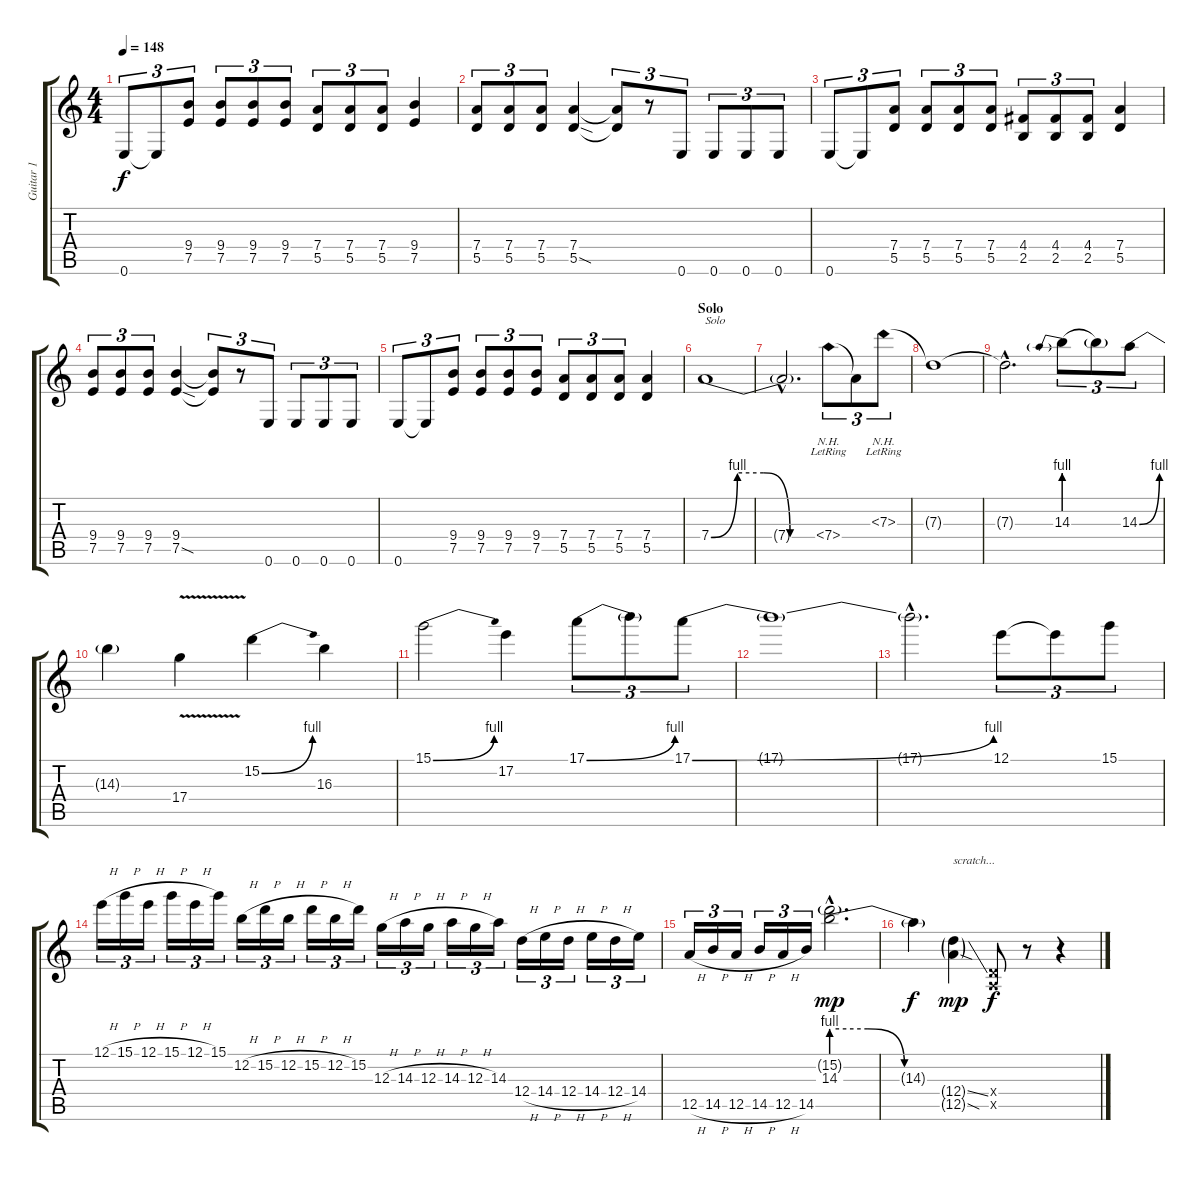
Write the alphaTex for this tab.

\track ("Guitar 1" "Guitar 1") {instrument distortionguitar}
\staff {score tabs}
\tuning (E4 B3 G3 D3 A2 E2) {hide}
\ts (4 4)
\tempo 148
\clef g2
\ks c
0.6.8{tu (3 2) dy f} 0.6{t}.8{tu (3 2)} (9.4 7.5).8{tu (3 2)} (9.4 7.5).8{tu (3 2)} (9.4 7.5).8{tu (3 2)} (9.4 7.5).8{tu (3 2)} (7.4 5.5).8{tu (3 2)} (7.4 5.5).8{tu (3 2)} (7.4 5.5).8{tu (3 2)} (9.4 7.5).4 |
(7.4 5.5).8{tu (3 2)} (7.4 5.5).8{tu (3 2)} (7.4 5.5).8{tu (3 2)} (7.4 5.5{sod}).4 (7.4{t} 5.5{t}).8{tu (3 2)} r.8{tu (3 2)} 0.6.8{tu (3 2)} 0.6.8{tu (3 2)} 0.6.8{tu (3 2)} 0.6.8{tu (3 2)} |
0.6.8{tu (3 2)} 0.6{t}.8{tu (3 2)} (7.4 5.5).8{tu (3 2)} (7.4 5.5).8{tu (3 2)} (7.4 5.5).8{tu (3 2)} (7.4 5.5).8{tu (3 2)} (4.4 2.5).8{tu (3 2)} (4.4 2.5).8{tu (3 2)} (4.4 2.5).8{tu (3 2)} (7.4 5.5).4 |
(9.4 7.5).8{tu (3 2)} (9.4 7.5).8{tu (3 2)} (9.4 7.5).8{tu (3 2)} (9.4 7.5{sod}).4 (9.4{t} 7.5{t}).8{tu (3 2)} r.8{tu (3 2)} 0.6.8{tu (3 2)} 0.6.8{tu (3 2)} 0.6.8{tu (3 2)} 0.6.8{tu (3 2)} |
0.6.8{tu (3 2)} 0.6{t}.8{tu (3 2)} (9.4 7.5).8{tu (3 2)} (9.4 7.5).8{tu (3 2)} (9.4 7.5).8{tu (3 2)} (9.4 7.5).8{tu (3 2)} (7.4 5.5).8{tu (3 2)} (7.4 5.5).8{tu (3 2)} (7.4 5.5).8{tu (3 2)} (7.4 5.5).4 |
\section ("" "Solo")
7.4{be (custom 0 0 15 4 30 4 45 0 60 0)}.1{txt "Solo"} |
7.4{hac t}.2{d} 7.4{nh lr}.8{tu (3 2)} 7.4{t}.8{tu (3 2)} 7.3{nh lr}.8{tu (3 2)} |
7.3{t}.1 |
7.3{hac t}.2{d} 14.3{be (prebend 0 4 60 4)}.8{tu (3 2)} 14.3{t}.8{tu (3 2)} 14.3{be (bend 0 0 60 4)}.8{tu (3 2)} |
14.3{t}.4 17.4{v}.4 15.2{be (bend 0 0 60 4)}.4 16.3.4 |
15.1{be (bend 0 0 60 4)}.2 17.2.4 17.1{be (bend 0 0 60 4)}.8{tu (3 2)} 17.1{t}.8{tu (3 2)} 17.1{be (bend 0 0 60 4)}.8{tu (3 2)} |
17.1{t}.1 |
17.1{hac t}.2{d} 12.1.8{tu (3 2)} 12.1{t}.8{tu (3 2)} 15.1.8{tu (3 2)} |
12.1{h}.16{tu (3 2)} 15.1{h}.16{tu (3 2)} 12.1{h}.16{tu (3 2)} 15.1{h}.16{tu (3 2)} 12.1{h}.16{tu (3 2)} 15.1.16{tu (3 2)} 12.2{h}.16{tu (3 2)} 15.2{h}.16{tu (3 2)} 12.2{h}.16{tu (3 2)} 15.2{h}.16{tu (3 2)} 12.2{h}.16{tu (3 2)} 15.2.16{tu (3 2)} 12.3{h}.16{tu (3 2)} 14.3{h}.16{tu (3 2)} 12.3{h}.16{tu (3 2)} 14.3{h}.16{tu (3 2)} 12.3{h}.16{tu (3 2)} 14.3.16{tu (3 2)} 12.4{h}.16{tu (3 2)} 14.4{h}.16{tu (3 2)} 12.4{h}.16{tu (3 2)} 14.4{h}.16{tu (3 2)} 12.4{h}.16{tu (3 2)} 14.4.16{tu (3 2)} |
12.5{h}.16{tu (3 2)} 14.5{h}.16{tu (3 2)} 12.5{h}.16{tu (3 2)} 14.5{h}.16{tu (3 2)} 12.5{h}.16{tu (3 2)} 14.5.16{tu (3 2)} (15.2{g hac} 14.3{be (custom 0 4 20 4 40 0 60 0) hac}).2{d dy mp} |
14.3{t}.4{dy f} (12.4{ss g} 12.5{sod g}).4{txt "scratch..." dy mp} (0.4{x} 0.5{x}).8{dy f} r.8 r.4
